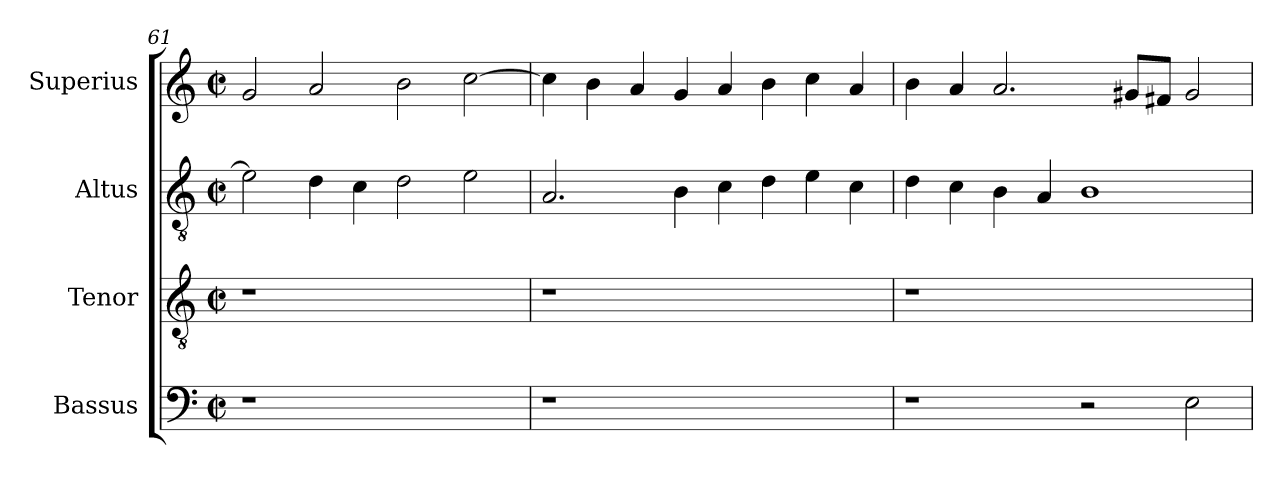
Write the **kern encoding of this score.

**kern	**kern	**kern	**kern
*part4	*part3	*part2	*part1
*staff4	*staff3	*staff2	*staff1
*I"Bassus	*I"Tenor	*I"Altus	*I"Superius
*I'B.	*I'T.	*	*I'S.
*clefF4	*clefGv2	*clefGv2	*clefG2
*	*ITrd7c12	*ITrd7c12	*
*k[]	*k[]	*k[]	*k[]
*C:	*C:	*C:	*C:
*M2/2	*M2/2	*M2/2	*M2/2
*met(c|)	*met(c|)	*met(c|)	*met(c|)
=61	=61	=61	=61
!LO:N:vis=1	!LO:N:vis=1	!	!
1r	1r	2Ei\]	2gi/
.	.	4Di\	2ai/
.	.	4Ci\	.
1ryy	1ryy	2Di\	2bi\
.	.	2Ei\	[>2cci\
=62	=62	=62	=62
!LO:N:vis=1	!LO:N:vis=1	!	!
1r	1r	2.AAi/	4cci\]
.	.	.	4bi\
.	.	.	4ai/
.	.	4BBi\	4gi/
1ryy	1ryy	4Ci\	4ai/
.	.	4Di\	4bi\
.	.	4Ei\	4cci\
.	.	4Ci\	4ai/
!!LO:LB:g=z
=63	=63	=63	=63
!	!LO:N:vis=1	!	!
1r	1r	4Di\	4bi\
.	.	4Ci\	4ai/
.	.	4BBi\	2.ai/
.	.	4AAi/	.
2r	1ryy	1BBi	.
.	.	.	8g#Xi/L
.	.	.	8f#Xi/J
2Ei\	.	.	2g#i/
=	=	=	=
*-	*-	*-	*-
